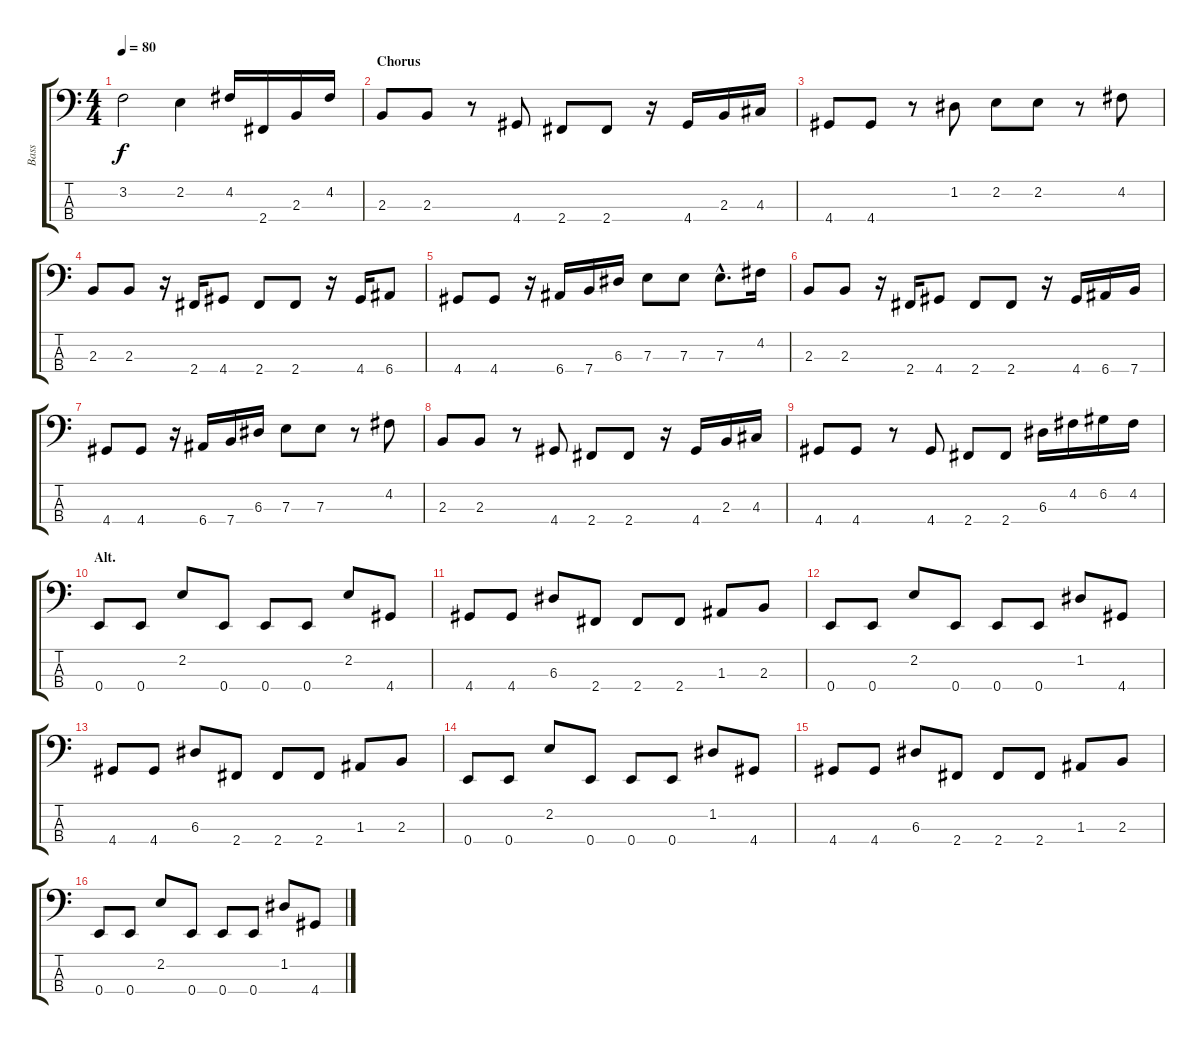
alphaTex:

\track ("Bass" "Bass") {instrument acousticbass}
\staff {score tabs}
\tuning (G2 D2 A1 E1) {hide}
\ts (4 4)
\tempo 80
\clef f4
\ks c
3.2.2{dy f} 2.2.4 4.2.16 2.4.16 2.3.16 4.2.16 |
\section ("" "Chorus")
2.3.8 2.3.8 r.8 4.4.8 2.4.8 2.4.8 r.16 4.4.16 2.3.16 4.3.16 |
4.4.8 4.4.8 r.8 1.2.8 2.2.8 2.2.8 r.8 4.2.8 |
2.3.8 2.3.8 r.16 2.4.16 4.4.8 2.4.8 2.4.8 r.16 4.4.16 6.4.8 |
4.4.8 4.4.8 r.16 6.4.16 7.4.16 6.3.16 7.3.8 7.3.8 7.3{hac}.8{d} 4.2.16 |
2.3.8 2.3.8 r.16 2.4.16 4.4.8 2.4.8 2.4.8 r.16 4.4.16 6.4.16 7.4.16 |
4.4.8 4.4.8 r.16 6.4.16 7.4.16 6.3.16 7.3.8 7.3.8 r.8 4.2.8 |
2.3.8 2.3.8 r.8 4.4.8 2.4.8 2.4.8 r.16 4.4.16 2.3.16 4.3.16 |
4.4.8 4.4.8 r.8 4.4.8 2.4.8 2.4.8 6.3.16 4.2.16 6.2.16 4.2.16 |
\section ("" "Alt.")
0.4.8 0.4.8 2.2.8 0.4.8 0.4.8 0.4.8 2.2.8 4.4.8 |
4.4.8 4.4.8 6.3.8 2.4.8 2.4.8 2.4.8 1.3.8 2.3.8 |
0.4.8 0.4.8 2.2.8 0.4.8 0.4.8 0.4.8 1.2.8 4.4.8 |
4.4.8 4.4.8 6.3.8 2.4.8 2.4.8 2.4.8 1.3.8 2.3.8 |
0.4.8 0.4.8 2.2.8 0.4.8 0.4.8 0.4.8 1.2.8 4.4.8 |
4.4.8 4.4.8 6.3.8 2.4.8 2.4.8 2.4.8 1.3.8 2.3.8 |
0.4.8 0.4.8 2.2.8 0.4.8 0.4.8 0.4.8 1.2.8 4.4.8
